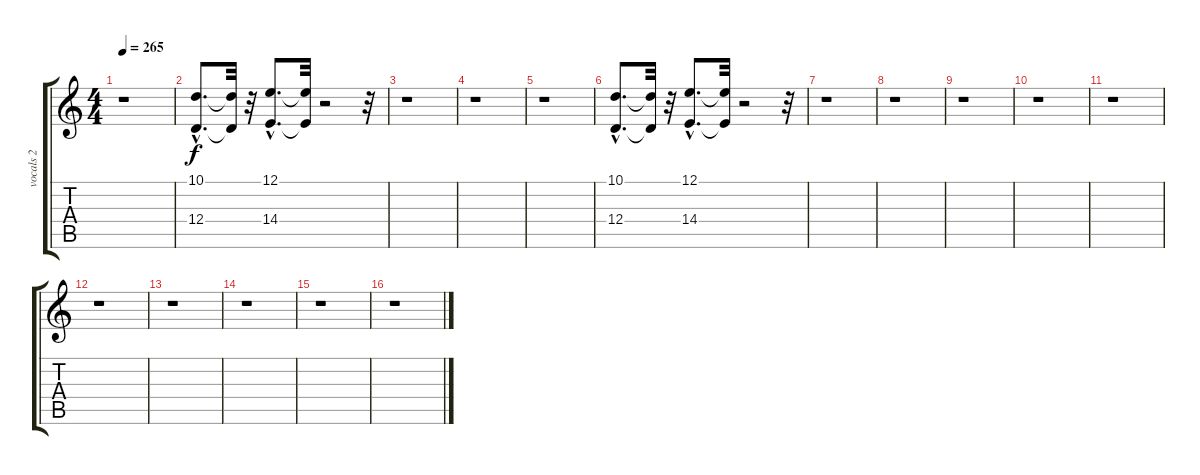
\track ("vocals 2" "vocals 2") {instrument pad4choir}
\staff {score tabs}
\tuning (E4 B3 G3 D3 A2 E2) {hide}
\ts (4 4)
\tempo 265
\clef g2
\ks c
r.1{dy f} |
(10.1{hac} 12.4{hac}).8{d} (10.1{t} 12.4{t}).32 r.32 (12.1{hac} 14.4{hac}).8{d} (12.1{t} 14.4{t}).32 r.2 r.32 |
r.1 |
r.1 |
r.1 |
(10.1{hac} 12.4{hac}).8{d} (10.1{t} 12.4{t}).32 r.32 (12.1{hac} 14.4{hac}).8{d} (12.1{t} 14.4{t}).32 r.2 r.32 |
r.1 |
r.1 |
r.1 |
r.1 |
r.1 |
r.1 |
r.1 |
r.1 |
r.1 |
r.1
